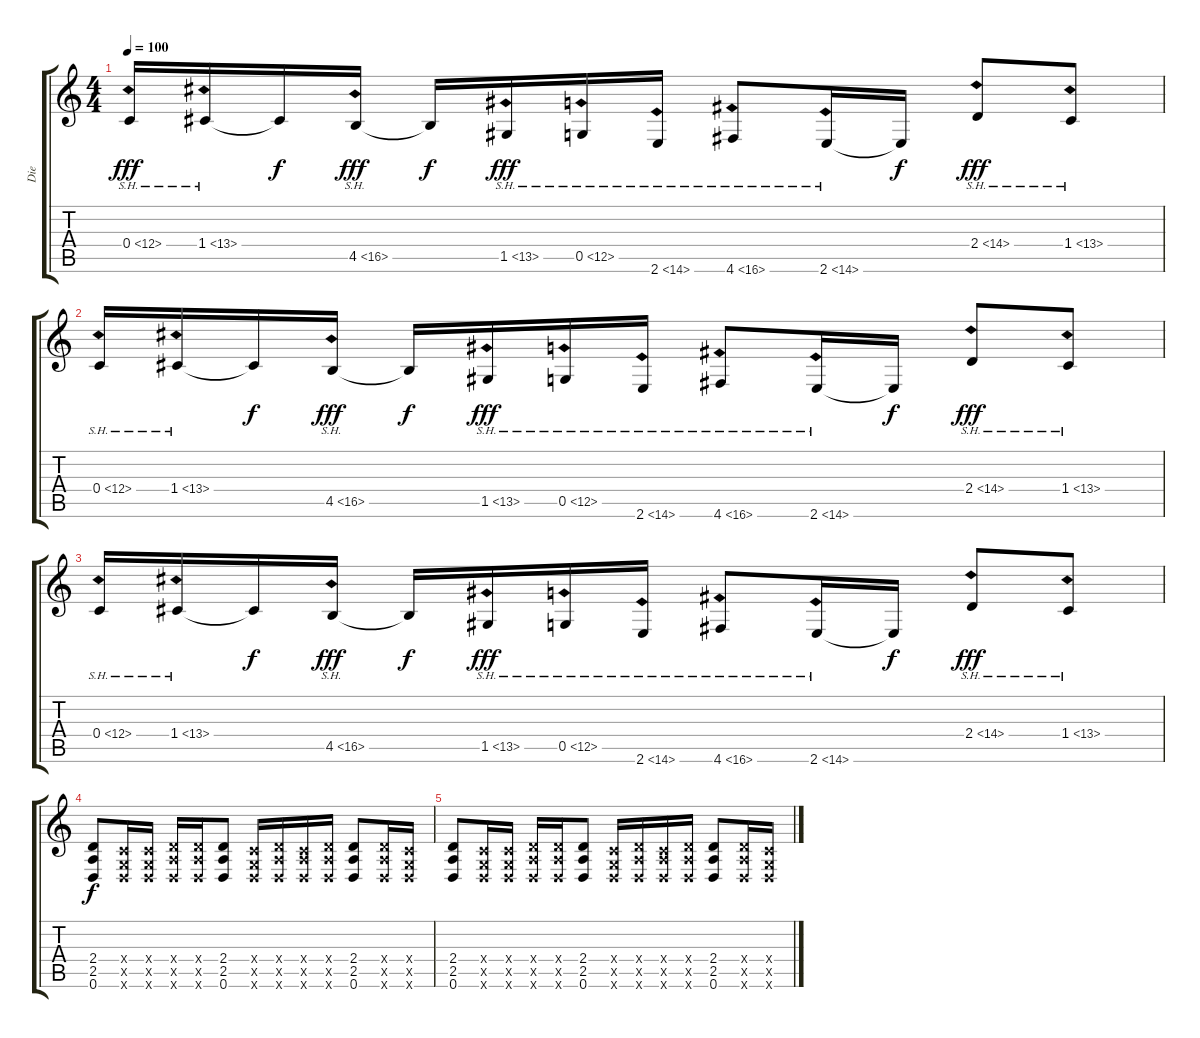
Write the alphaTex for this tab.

\track ("Die" "Die") {instrument distortionguitar}
\staff {score tabs}
\tuning (D4 A3 F3 C3 G2 D2) {hide}
\ts (4 4)
\tempo 100
\clef g2
\ks c
0.4{sh 12}.16{dy fff} 1.4{sh 12}.16 1.4{t}.16{dy f} 4.5{sh 12}.16{dy fff} 4.5{t}.16{dy f} 1.5{sh 12}.16{dy fff} 0.5{sh 12}.16 2.6{sh 12}.16 4.6{sh 12}.8 2.6{sh 12}.16 2.6{t}.16{dy f} 2.4{sh 12}.8{dy fff} 1.4{sh 12}.8 |
0.4{sh 12}.16 1.4{sh 12}.16 1.4{t}.16{dy f} 4.5{sh 12}.16{dy fff} 4.5{t}.16{dy f} 1.5{sh 12}.16{dy fff} 0.5{sh 12}.16 2.6{sh 12}.16 4.6{sh 12}.8 2.6{sh 12}.16 2.6{t}.16{dy f} 2.4{sh 12}.8{dy fff} 1.4{sh 12}.8 |
0.4{sh 12}.16 1.4{sh 12}.16 1.4{t}.16{dy f} 4.5{sh 12}.16{dy fff} 4.5{t}.16{dy f} 1.5{sh 12}.16{dy fff} 0.5{sh 12}.16 2.6{sh 12}.16 4.6{sh 12}.8 2.6{sh 12}.16 2.6{t}.16{dy f} 2.4{sh 12}.8{dy fff} 1.4{sh 12}.8 |
(2.4 2.5 0.6).8{dy f} (0.4{x} 0.5{x} 0.6{x}).16 (0.4{x} 0.5{x} 0.6{x}).16 (2.4{x} 2.5{x} 0.6{x}).16 (2.4{x} 2.5{x} 0.6{x}).16 (2.4 2.5 0.6).8 (0.4{x} 0.5{x} 0.6{x}).16 (2.4{x} 2.5{x} 0.6{x}).16 (0.4{x} 2.5{x} 0.6{x}).16 (2.4{x} 2.5{x} 0.6{x}).16 (2.4 2.5 0.6).8 (2.4{x} 2.5{x} 0.6{x}).16 (0.4{x} 0.5{x} 0.6{x}).16 |
(2.4 2.5 0.6).8 (0.4{x} 0.5{x} 0.6{x}).16 (0.4{x} 0.5{x} 0.6{x}).16 (2.4{x} 2.5{x} 0.6{x}).16 (2.4{x} 2.5{x} 0.6{x}).16 (2.4 2.5 0.6).8 (0.4{x} 0.5{x} 0.6{x}).16 (2.4{x} 2.5{x} 0.6{x}).16 (0.4{x} 2.5{x} 0.6{x}).16 (2.4{x} 2.5{x} 0.6{x}).16 (2.4 2.5 0.6).8 (2.4{x} 2.5{x} 0.6{x}).16 (0.4{x} 0.5{x} 0.6{x}).16
